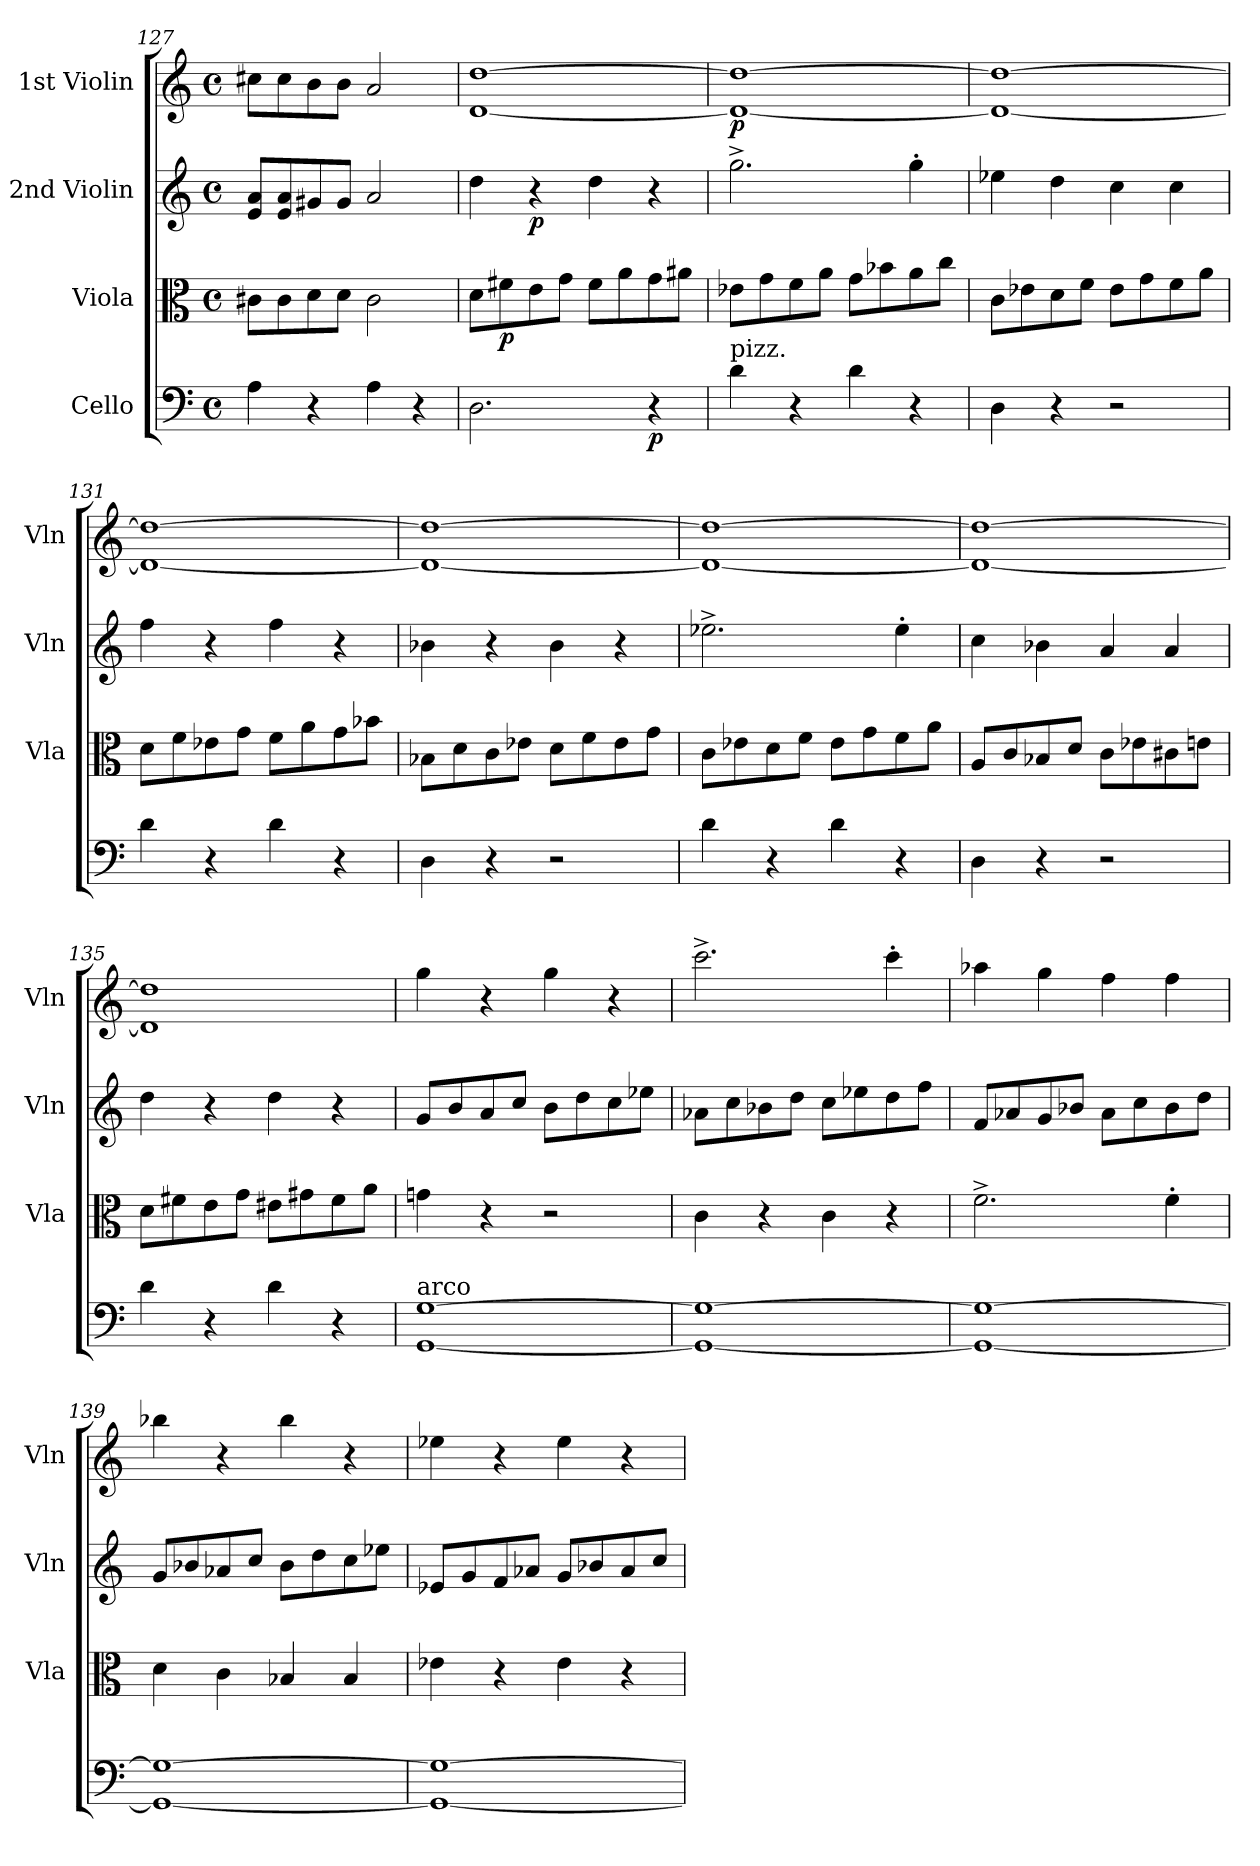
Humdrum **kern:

**kern	**dynam	**kern	**dynam	**kern	**dynam	**kern	**dynam
*part4	*part4	*part3	*part3	*part2	*part2	*part1	*part1
*staff4	*staff4	*staff3	*staff3	*staff2	*staff2	*staff1	*staff1
*I"Cello	*	*I"Viola	*	*I"2nd Violin	*	*I"1st Violin	*
*	*	*I'Vla	*	*I'Vln	*	*I'Vln	*
*clefF4	*	*clefC3	*	*clefG2	*	*clefG2	*
*k[]	*	*k[]	*	*k[]	*	*k[]	*
*C:	*	*C:	*	*C:	*	*C:	*
*M4/4	*	*M4/4	*	*M4/4	*	*M4/4	*
*met(c)	*	*met(c)	*	*met(c)	*	*met(c)	*
=127	=127	=127	=127	=127	=127	=127	=127
4A\	.	8c#X\L	.	8e/ 8a/L	.	8cc#X\L	.
.	.	8c#\	.	8e/ 8a/	.	8cc#\	.
4r	.	8d\	.	8g#X/	.	8b\	.
.	.	8d\J	.	8g#/J	.	8b\J	.
4A\	.	2c#\	.	2a/	.	2a/	.
4r	.	.	.	.	.	.	.
=128	=128	=128	=128	=128	=128	=128	=128
2.D\	.	8d\L	.	4dd\	.	[1d [1dd	.
!	!	!	!LO:DY:b	!	!	!	!
.	.	8f#X\	p	.	.	.	.
!	!	!	!	!	!LO:DY:b	!	!
.	.	8e\	.	4r	p	.	.
.	.	8g\J	.	.	.	.	.
.	.	8f#\L	.	4dd\	.	.	.
.	.	8a\	.	.	.	.	.
!	!LO:DY:b	!	!	!	!	!	!
4r	p	8g\	.	4r	.	.	.
.	.	8a#X\J	.	.	.	.	.
=129	=129	=129	=129	=129	=129	=129	=129
!LO:TX:a:t=pizz.	!	!	!	!	!	!	!
!	!	!	!	!	!	!	!LO:DY:b
4d\	.	8e-X\L	.	2.gg^\	.	1d_ 1dd_	p
.	.	8g\	.	.	.	.	.
4r	.	8f\	.	.	.	.	.
.	.	8a\J	.	.	.	.	.
4d\	.	8g\L	.	.	.	.	.
.	.	8b-X\	.	.	.	.	.
4r	.	8a\	.	4gg'\	.	.	.
.	.	8cc\J	.	.	.	.	.
=130	=130	=130	=130	=130	=130	=130	=130
4D\	.	8c\L	.	4ee-X\	.	1d_ 1dd_	.
.	.	8e-X\	.	.	.	.	.
4r	.	8d\	.	4dd\	.	.	.
.	.	8f\J	.	.	.	.	.
2r	.	8e-\L	.	4cc\	.	.	.
.	.	8g\	.	.	.	.	.
.	.	8f\	.	4cc\	.	.	.
.	.	8a\J	.	.	.	.	.
=131	=131	=131	=131	=131	=131	=131	=131
4d\	.	8d\L	.	4ff\	.	1d_ 1dd_	.
.	.	8f\	.	.	.	.	.
4r	.	8e-X\	.	4r	.	.	.
.	.	8g\J	.	.	.	.	.
4d\	.	8f\L	.	4ff\	.	.	.
.	.	8a\	.	.	.	.	.
4r	.	8g\	.	4r	.	.	.
.	.	8b-X\J	.	.	.	.	.
=132	=132	=132	=132	=132	=132	=132	=132
4D\	.	8B-X\L	.	4b-X\	.	1d_ 1dd_	.
.	.	8d\	.	.	.	.	.
4r	.	8c\	.	4r	.	.	.
.	.	8e-X\J	.	.	.	.	.
2r	.	8d\L	.	4b-\	.	.	.
.	.	8f\	.	.	.	.	.
.	.	8e-\	.	4r	.	.	.
.	.	8g\J	.	.	.	.	.
=133	=133	=133	=133	=133	=133	=133	=133
4d\	.	8c\L	.	2.ee-X^\	.	1d_ 1dd_	.
.	.	8e-X\	.	.	.	.	.
4r	.	8d\	.	.	.	.	.
.	.	8f\J	.	.	.	.	.
4d\	.	8e-\L	.	.	.	.	.
.	.	8g\	.	.	.	.	.
4r	.	8f\	.	4ee-'\	.	.	.
.	.	8a\J	.	.	.	.	.
=134	=134	=134	=134	=134	=134	=134	=134
4D\	.	8A/L	.	4cc\	.	1d_ 1dd_	.
.	.	8c/	.	.	.	.	.
4r	.	8B-X/	.	4b-X\	.	.	.
.	.	8d/J	.	.	.	.	.
2r	.	8c\L	.	4a/	.	.	.
.	.	8e-X\	.	.	.	.	.
.	.	8c#X\	.	4a/	.	.	.
.	.	8en\J	.	.	.	.	.
!!LO:LB:g=z
=135	=135	=135	=135	=135	=135	=135	=135
4d\	.	8d\L	.	4dd\	.	1d] 1dd]	.
.	.	8f#X\	.	.	.	.	.
4r	.	8e\	.	4r	.	.	.
.	.	8g\J	.	.	.	.	.
4d\	.	8e#X\L	.	4dd\	.	.	.
.	.	8g#X\	.	.	.	.	.
4r	.	8f#\	.	4r	.	.	.
.	.	8a\J	.	.	.	.	.
=136	=136	=136	=136	=136	=136	=136	=136
!LO:TX:a:t=arco	!	!	!	!	!	!	!
[1GG [1G	.	4gn\	.	8g/L	.	4gg\	.
.	.	.	.	8b/	.	.	.
.	.	4r	.	8a/	.	4r	.
.	.	.	.	8cc/J	.	.	.
.	.	2r	.	8b\L	.	4gg\	.
.	.	.	.	8dd\	.	.	.
.	.	.	.	8cc\	.	4r	.
.	.	.	.	8ee-X\J	.	.	.
=137	=137	=137	=137	=137	=137	=137	=137
1GG_ 1G_	.	4c\	.	8a-X\L	.	2.ccc^\	.
.	.	.	.	8cc\	.	.	.
.	.	4r	.	8b-X\	.	.	.
.	.	.	.	8dd\J	.	.	.
.	.	4c\	.	8cc\L	.	.	.
.	.	.	.	8ee-X\	.	.	.
.	.	4r	.	8dd\	.	4ccc'\	.
.	.	.	.	8ff\J	.	.	.
=138	=138	=138	=138	=138	=138	=138	=138
1GG_ 1G_	.	2.f^\	.	8f/L	.	4aa-X\	.
.	.	.	.	8a-X/	.	.	.
.	.	.	.	8g/	.	4gg\	.
.	.	.	.	8b-X/J	.	.	.
.	.	.	.	8a-\L	.	4ff\	.
.	.	.	.	8cc\	.	.	.
.	.	4f'\	.	8b-\	.	4ff\	.
.	.	.	.	8dd\J	.	.	.
=139	=139	=139	=139	=139	=139	=139	=139
1GG_ 1G_	.	4d\	.	8g/L	.	4bb-X\	.
.	.	.	.	8b-X/	.	.	.
.	.	4c\	.	8a-X/	.	4r	.
.	.	.	.	8cc/J	.	.	.
.	.	4B-X/	.	8b-\L	.	4bb-\	.
.	.	.	.	8dd\	.	.	.
.	.	4B-/	.	8cc\	.	4r	.
.	.	.	.	8ee-X\J	.	.	.
=140	=140	=140	=140	=140	=140	=140	=140
1GG_ 1G_	.	4e-X\	.	8e-X/L	.	4ee-X\	.
.	.	.	.	8g/	.	.	.
.	.	4r	.	8f/	.	4r	.
.	.	.	.	8a-X/J	.	.	.
.	.	4e-\	.	8g/L	.	4ee-\	.
.	.	.	.	8b-X/	.	.	.
.	.	4r	.	8a-/	.	4r	.
.	.	.	.	8cc/J	.	.	.
=	=	=	=	=	=	=	=
*-	*-	*-	*-	*-	*-	*-	*-
